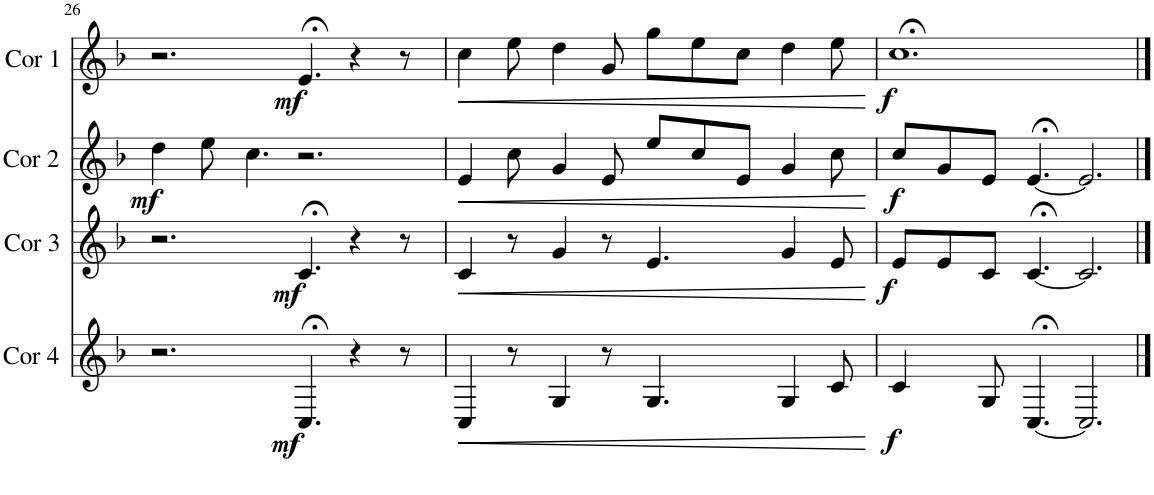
**kern	**dynam	**kern	**dynam	**kern	**dynam	**kern	**dynam
*part4	*part4	*part3	*part3	*part2	*part2	*part1	*part1
*staff4	*staff4	*staff3	*staff3	*staff2	*staff2	*staff1	*staff1
*I"Cor 4	*	*I"Cor 3	*	*I"Cor 2	*	*I"Cor 1	*
*I'Cor 4	*	*I'Cor 3	*	*I'Cor 2	*	*I'Cor 1	*
!!LO:PB:g=z
*clefG2	*	*clefG2	*	*clefG2	*	*clefG2	*
*Trd4c7	*	*Trd4c7	*	*Trd4c7	*	*Trd4c7	*
*k[b-]	*	*k[b-]	*	*k[b-]	*	*k[b-]	*
*M12/8	*	*M12/8	*	*M12/8	*	*M12/8	*
=26	=26	=26	=26	=26	=26	=26	=26
!	!	!	!	!	!LO:DY:b	!	!
2.r	.	2.r	.	4dd\	mf	2.r	.
.	.	.	.	8ee\	.	.	.
.	.	.	.	4.cc\	.	.	.
!	!LO:DY:b	!	!LO:DY:b	!	!	!	!LO:DY:b
4.C;</	mf	4.c;</	mf	2.r	.	4.e;</	mf
4r	.	4r	.	.	.	4r	.
8r	.	8r	.	.	.	8r	.
=27	=27	=27	=27	=27	=27	=27	=27
!	!LO:HP:b	!	!LO:HP:b	!	!LO:HP:b	!	!LO:HP:b
4C/	<	4c/	<	4e/	<	4cc\	<
8r	.	8r	.	8cc\	.	8ee\	.
4G/	.	4g/	.	4g/	.	4dd\	.
8r	.	8r	.	8e/	.	8g/	.
4.G/	.	4.e/	.	8ee/L	.	8gg\L	.
.	.	.	.	8cc/	.	8ee\	.
.	.	.	.	8e/J	.	8cc\J	.
4G/	.	4g/	.	4g/	.	4dd\	.
8c/	.	8e/	.	8cc\	.	8ee\	.
.	[	.	[	.	[	.	[
=28	=28	=28	=28	=28	=28	=28	=28
!	!LO:DY:b	!	!LO:DY:b	!	!LO:DY:b	!	!LO:DY:b
4c/	f	8e/L	f	8cc/L	f	1.cc;<	f
.	.	8e/	.	8g/	.	.	.
8G/	.	8c/J	.	8e/J	.	.	.
[4.C;</	.	[4.c;</	.	[4.e;</	.	.	.
2.C/]	.	2.c/]	.	2.e/]	.	.	.
==	==	==	==	==	==	==	==
*-	*-	*-	*-	*-	*-	*-	*-
